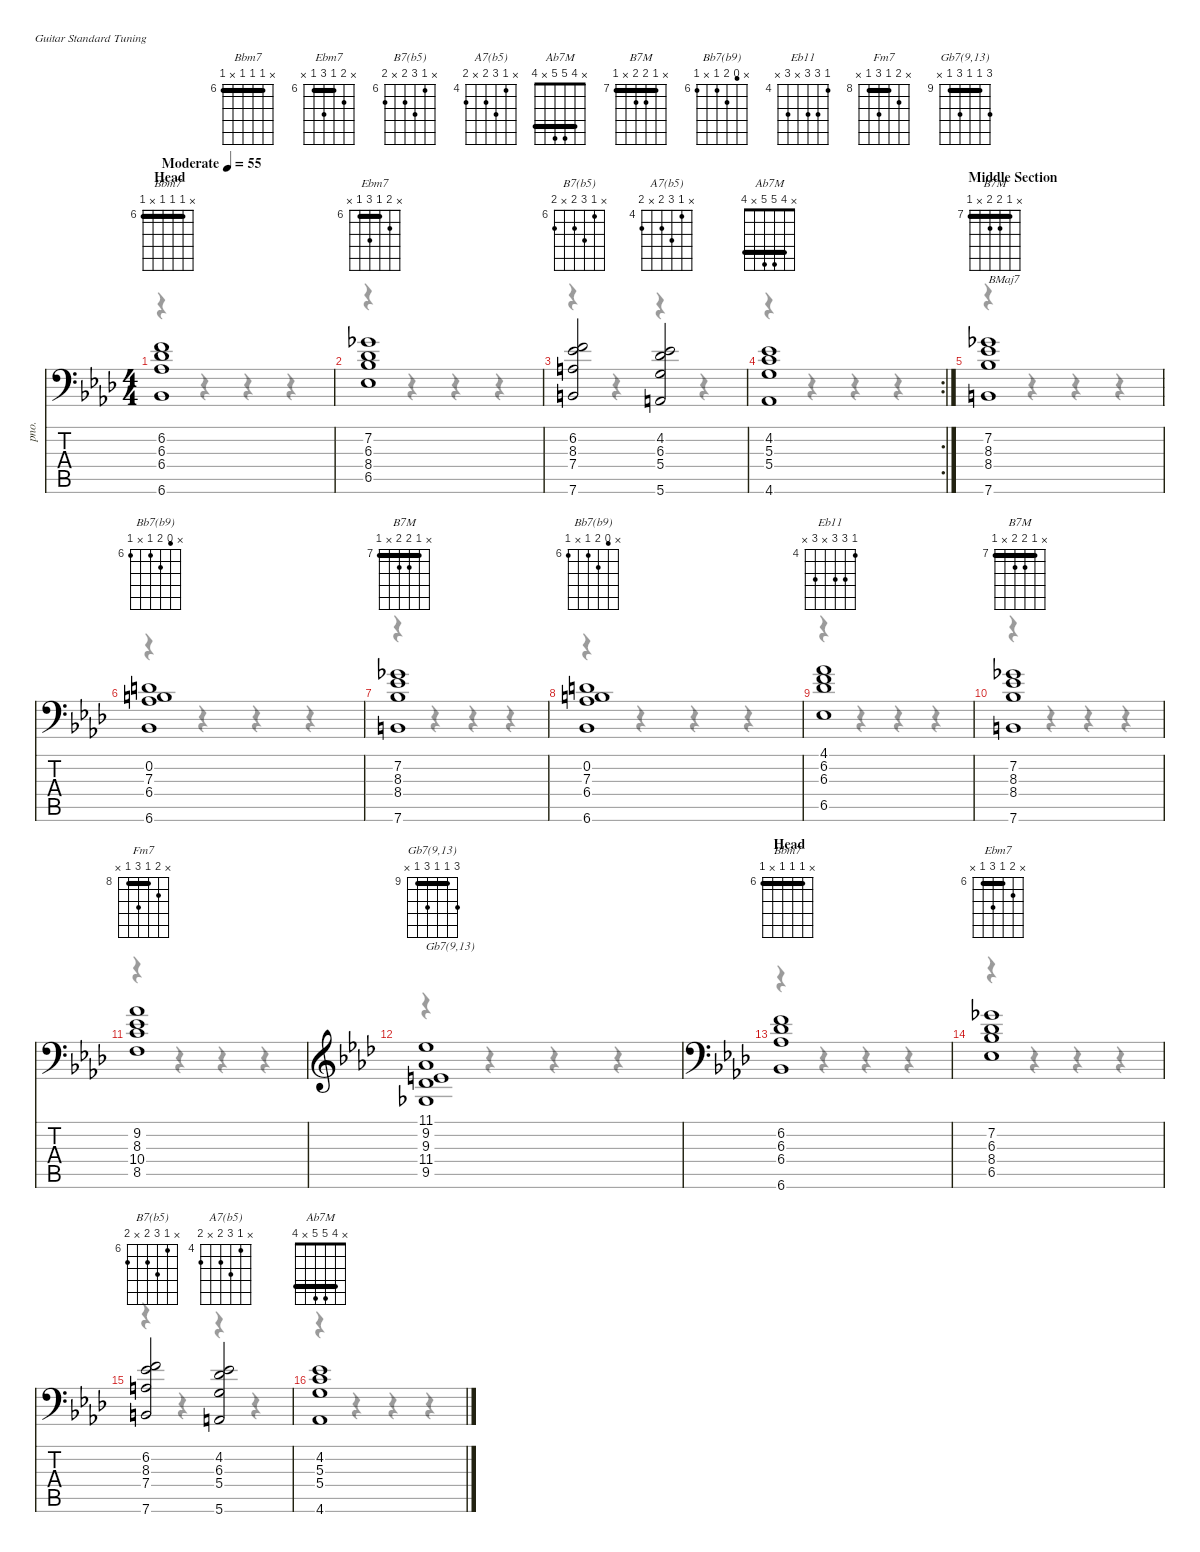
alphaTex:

\defaultSystemsLayout 4
\hideDynamics
\bracketExtendMode nobrackets
\otherSystemsTrackNameOrientation horizontal
\chordDiagramsInScore
\track ("Chords" "pno.") {instrument acousticgrandpiano}
\staff {score tabs}
\tuning (E4 B3 G3 D3 A2 E2)
\chord ("Bbm7" x 6 6 6 x 6) {firstfret 6 barre (6 6 6)}
\chord ("Ebm7" x 7 6 8 6 x) {firstfret 6 barre 6}
\chord ("B7(b5)" x 6 8 7 x 7) {firstfret 6}
\chord ("A7(b5)" x 4 6 5 x 5) {firstfret 4}
\chord ("Ab7M" x 4 5 5 x 4) {barre 4}
\chord ("B7M" x 7 8 8 x 7) {firstfret 7 barre 7}
\chord ("Bb7(b9)" x 5 7 6 x 6) {firstfret 6}
\chord ("Eb11" 4 6 6 x 6 x) {firstfret 4}
\chord ("Fm7" x 9 8 10 8 x) {firstfret 8 barre 8}
\chord ("Gb7(9,13)" 11 9 9 11 9 x) {firstfret 9 barre (9 9)}
\chord ("Bbm7" x 6 6 6 x 6) {firstfret 6 showfingering false barre (6 6 6)}
\voice
\ts (4 4)
\beaming (8 2 2 2 2)
\section ("" "Head")
\tempo (55 "Moderate")
\clef f4
\ks ab
(6.2{acc forcenatural} 6.3{acc b} 6.4{acc b} 6.6{acc b}).1{ch "Bbm7" dy f instrument acousticgrandpiano beam Up} |
(7.2{acc b} 6.3{acc b} 8.4{acc b} 6.5{acc b}).1{ch "Ebm7" beam Up} |
(6.2{acc forcenatural} 8.3{acc b} 7.4{acc forcenatural} 7.6{acc forcenatural}).2{ch "B7(b5)" beam Up} (4.2{acc b} 6.3{acc b} 5.4{acc forcenatural} 5.6{acc forcenatural}).2{ch "A7(b5)" beam Up} |
\rc 2
(4.2{acc b} 5.3{acc forcenatural} 5.4{acc forcenatural} 4.6{acc b}).1{ch "Ab7M" beam Up} |
\section ("" "Middle Section")
(7.2{acc b} 8.3{acc b} 8.4{acc b} 7.6{acc forcenatural}).1{ch "B7M" txt "BMaj7" beam Up} |
(0.2{acc forcenatural} 7.3{acc forcenatural} 6.4{acc b} 6.6{acc b}).1{ch "Bb7(b9)" beam Up} |
(7.2{acc b} 8.3{acc b} 8.4{acc b} 7.6{acc forcenatural}).1{ch "B7M" beam Up} |
(0.2{acc forcenatural} 7.3{acc forcenatural} 6.4{acc b} 6.6{acc b}).1{ch "Bb7(b9)" beam Up} |
(4.1{acc b} 6.2{acc forcenatural} 6.3{acc b} 6.5{acc b}).1{ch "Eb11" beam Up} |
(7.2{acc b} 8.3{acc b} 8.4{acc b} 7.6{acc forcenatural}).1{ch "B7M" beam Up} |
(9.2{acc b} 8.3{acc b} 10.4{acc forcenatural} 8.5{acc forcenatural}).1{ch "Fm7" beam Up} |
\clef g2
(11.1{acc b} 9.2{acc b} 9.3{acc forcenatural} 11.4{acc b} 9.5{acc b}).1{ch "Gb7(9,13)" txt "Gb7(9,13)" beam Up} |
\section ("" "Head")
\clef f4
(6.2{acc forcenatural} 6.3{acc b} 6.4{acc b} 6.6{acc b}).1{ch "Bbm7" beam Up} |
(7.2{acc b} 6.3{acc b} 8.4{acc b} 6.5{acc b}).1{ch "Ebm7" beam Up} |
(6.2{acc forcenatural} 8.3{acc b} 7.4{acc forcenatural} 7.6{acc forcenatural}).2{ch "B7(b5)" beam Up} (4.2{acc b} 6.3{acc b} 5.4{acc forcenatural} 5.6{acc forcenatural}).2{ch "A7(b5)" beam Up} |
(4.2{acc b} 5.3{acc forcenatural} 5.4{acc forcenatural} 4.6{acc b}).1{ch "Ab7M" beam Up}
\voice
\clef f4
\ottava regular
\simile none
\ks ab
r.4{dy mf beam Down} r.4{beam Down} r.4{beam Down} r.4{beam Down} |
r.4{beam Down} r.4{beam Down} r.4{beam Down} r.4{beam Down} |
r.4{beam Down} r.4{beam Down} r.4{beam Down} r.4{beam Down} |
r.4{beam Down} r.4{beam Down} r.4{beam Down} r.4{beam Down} |
r.4{beam Down} r.4{beam Down} r.4{beam Down} r.4{beam Down} |
r.4{beam Down} r.4{beam Down} r.4{beam Down} r.4{beam Down} |
r.4{beam Down} r.4{beam Down} r.4{beam Down} r.4{beam Down} |
r.4{beam Down} r.4{beam Down} r.4{beam Down} r.4{beam Down} |
r.4{beam Down} r.4{beam Down} r.4{beam Down} r.4{beam Down} |
r.4{beam Down} r.4{beam Down} r.4{beam Down} r.4{beam Down} |
r.4{beam Down} r.4{beam Down} r.4{beam Down} r.4{beam Down} |
\clef g2
r.4{beam Down} r.4{beam Down} r.4{beam Down} r.4{beam Down} |
\clef f4
r.4{beam Down} r.4{beam Down} r.4{beam Down} r.4{beam Down} |
r.4{beam Down} r.4{beam Down} r.4{beam Down} r.4{beam Down} |
r.4{beam Down} r.4{beam Down} r.4{beam Down} r.4{beam Down} |
r.4{beam Down} r.4{beam Down} r.4{beam Down} r.4{beam Down}
